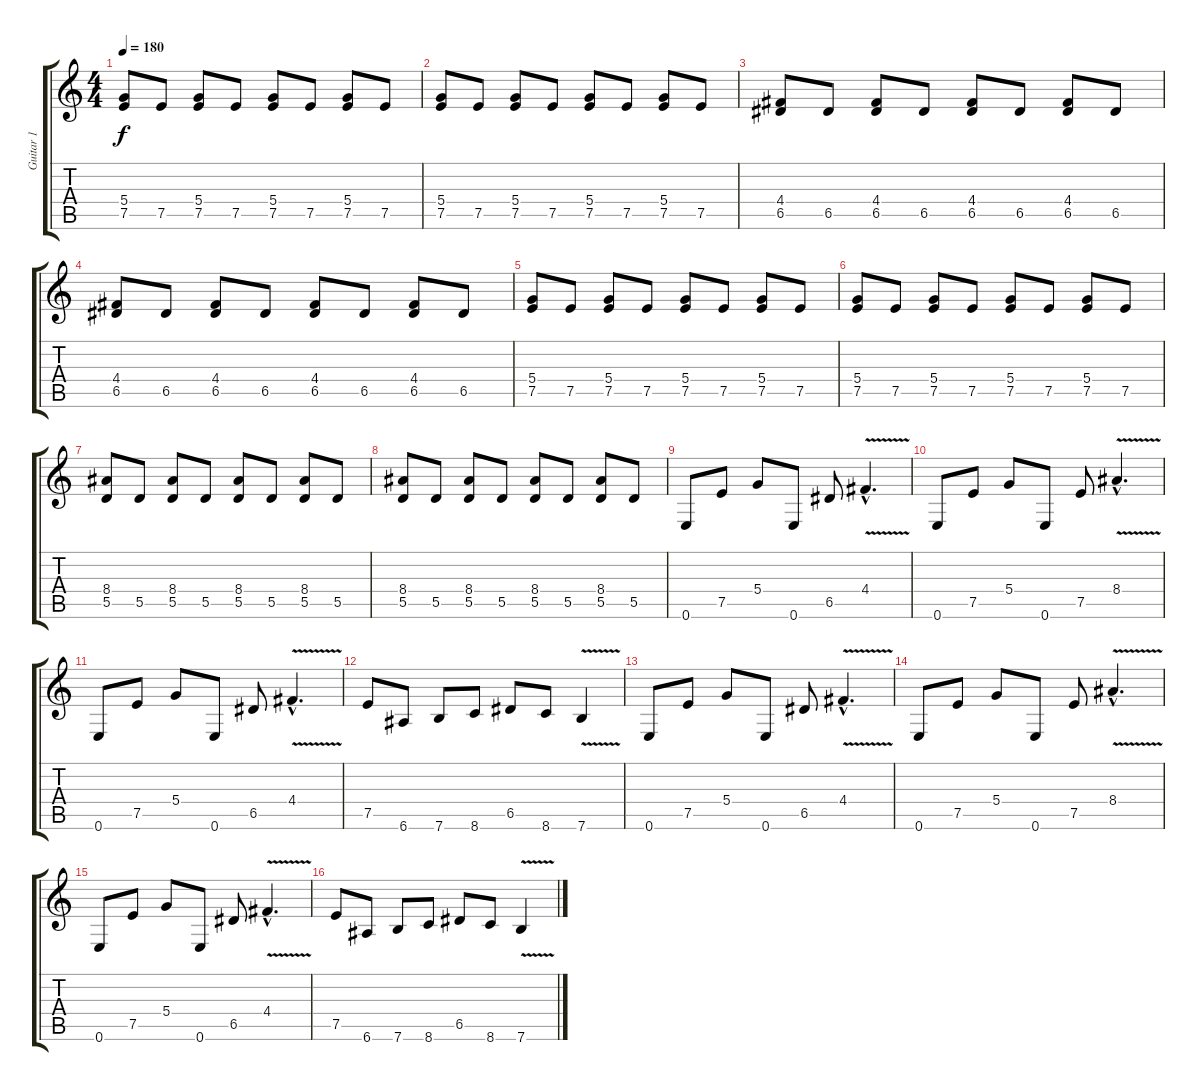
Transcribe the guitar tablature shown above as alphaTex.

\track ("Guitar 1" "Guitar 1") {instrument overdrivenguitar}
\staff {score tabs}
\tuning (E4 B3 G3 D3 A2 E2) {hide}
\ts (4 4)
\tempo 180
\clef g2
\ks c
(5.4 7.5).8{dy f} 7.5.8 (5.4 7.5).8 7.5.8 (5.4 7.5).8 7.5.8 (5.4 7.5).8 7.5.8 |
(5.4 7.5).8 7.5.8 (5.4 7.5).8 7.5.8 (5.4 7.5).8 7.5.8 (5.4 7.5).8 7.5.8 |
(4.4 6.5).8 6.5.8 (4.4 6.5).8 6.5.8 (4.4 6.5).8 6.5.8 (4.4 6.5).8 6.5.8 |
(4.4 6.5).8 6.5.8 (4.4 6.5).8 6.5.8 (4.4 6.5).8 6.5.8 (4.4 6.5).8 6.5.8 |
(5.4 7.5).8 7.5.8 (5.4 7.5).8 7.5.8 (5.4 7.5).8 7.5.8 (5.4 7.5).8 7.5.8 |
(5.4 7.5).8 7.5.8 (5.4 7.5).8 7.5.8 (5.4 7.5).8 7.5.8 (5.4 7.5).8 7.5.8 |
(8.4 5.5).8 5.5.8 (8.4 5.5).8 5.5.8 (8.4 5.5).8 5.5.8 (8.4 5.5).8 5.5.8 |
(8.4 5.5).8 5.5.8 (8.4 5.5).8 5.5.8 (8.4 5.5).8 5.5.8 (8.4 5.5).8 5.5.8 |
0.6.8 7.5.8 5.4.8 0.6.8 6.5.8 4.4{v hac}.4{d} |
0.6.8 7.5.8 5.4.8 0.6.8 7.5.8 8.4{v hac}.4{d} |
0.6.8 7.5.8 5.4.8 0.6.8 6.5.8 4.4{v hac}.4{d} |
7.5.8 6.6.8 7.6.8 8.6.8 6.5.8 8.6.8 7.6{v}.4 |
0.6.8 7.5.8 5.4.8 0.6.8 6.5.8 4.4{v hac}.4{d} |
0.6.8 7.5.8 5.4.8 0.6.8 7.5.8 8.4{v hac}.4{d} |
0.6.8 7.5.8 5.4.8 0.6.8 6.5.8 4.4{v hac}.4{d} |
7.5.8 6.6.8 7.6.8 8.6.8 6.5.8 8.6.8 7.6{v}.4
